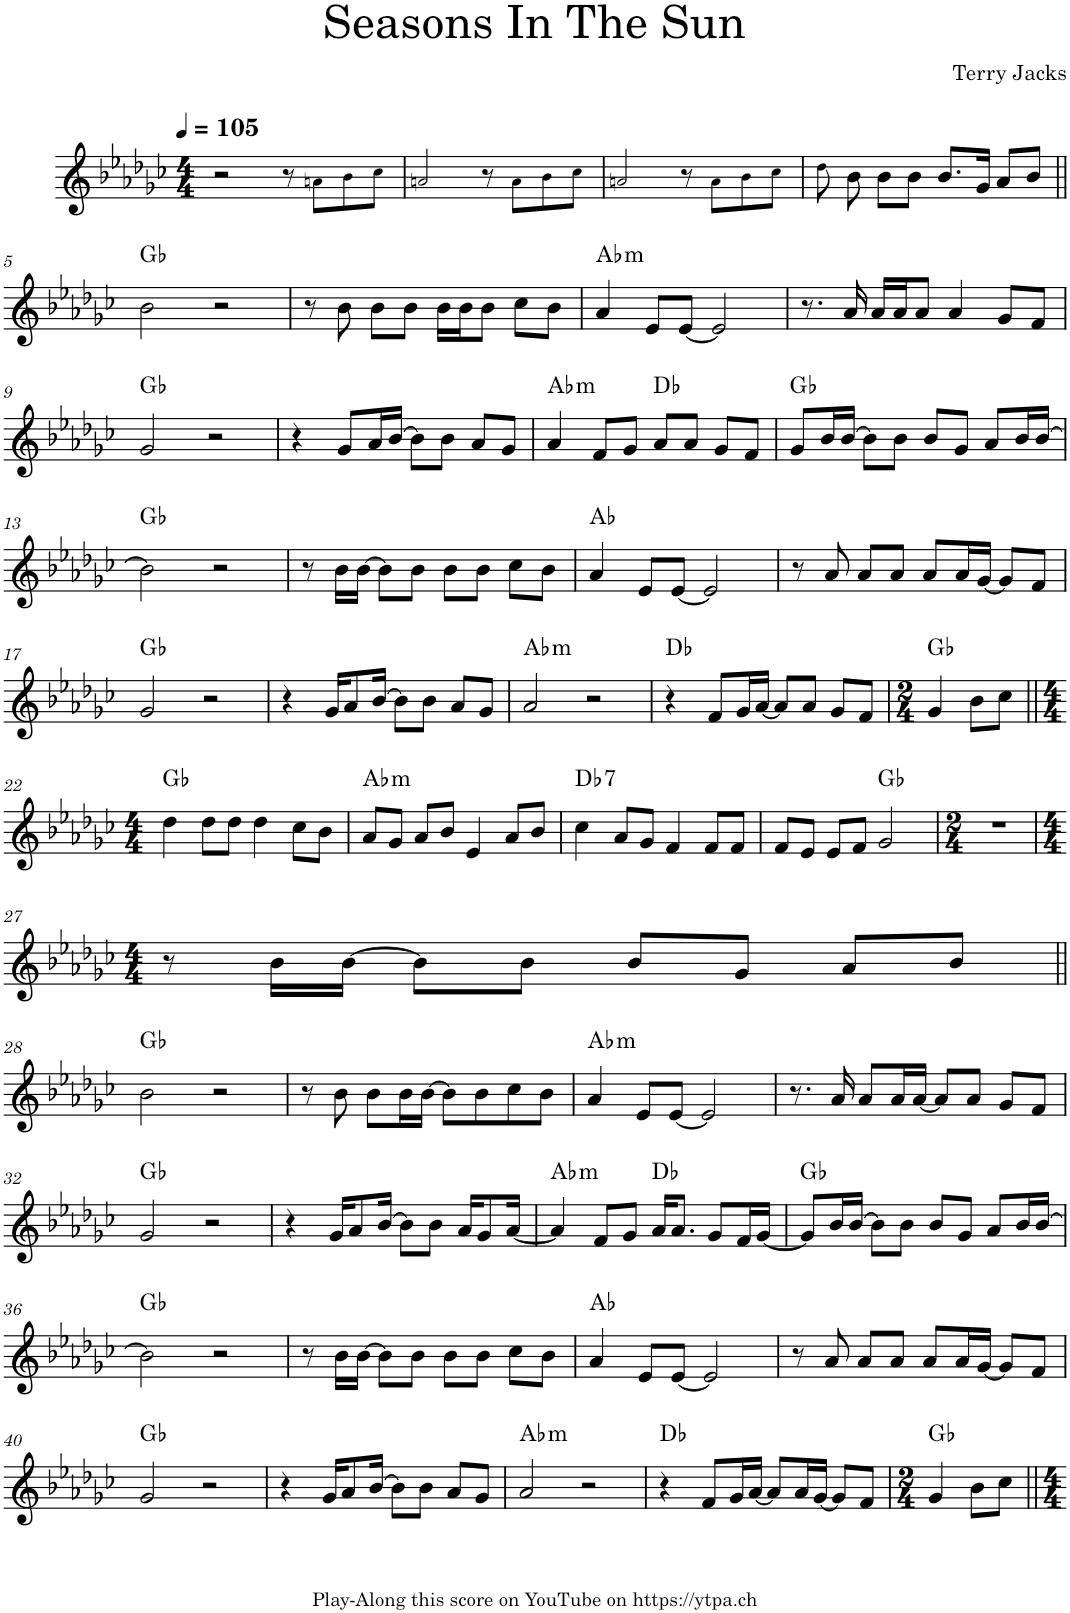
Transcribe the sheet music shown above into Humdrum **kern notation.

**kern	**harte
*part1	*part1
*staff1	*
*I"Piano	*
*I'Pno.	*
*clefG2	*
*k[b-e-a-d-g-c-]	*
*M4/4	*
*MM105	*
=1	=1
2r	.
8r	.
8an!\L	.
8b-!\	.
8cc-!\J	.
=2	=2
2an!/	.
8r	.
8a!\L	.
8b-!\	.
8cc-!\J	.
=3	=3
2an!/	.
8r	.
8a!\L	.
8b-!\	.
8cc-!\J	.
=4	=4
8dd-!\	.
8b-\	.
8b-\L	.
8b-\J	.
8.b-/L	.
16g-/Jk	.
8a-/L	.
8b-/J	.
!!LO:LB:g=z
=5||	=5||
2b-\	Gb:maj
2r	.
=6	=6
8r	.
8b-\	.
8b-\L	.
8b-\J	.
16b-\LL	.
16b-\J	.
8b-\J	.
8cc-\L	.
8b-\J	.
=7	=7
!	!LO:H:kt=m
4a-/	Ab:min
8e-/L	.
[8e-/J	.
2e-/]	.
=8	=8
8.r	.
16a-/	.
16a-/LL	.
16a-/J	.
8a-/J	.
4a-/	.
8g-/L	.
8f/J	.
!!LO:LB:g=z
=9	=9
2g-/	Gb:maj
2r	.
=10	=10
4r	.
8g-/L	.
16a-/L	.
[16b-/JJ	.
8b-\L]	.
8b-\J	.
8a-/L	.
8g-/J	.
=11	=11
!	!LO:H:kt=m
4a-/	Ab:min
8f/L	.
8g-/J	.
8a-/L	Db:maj
8a-/J	.
8g-/L	.
8f/J	.
=12	=12
8g-/L	Gb:maj
16b-/L	.
[16b-/JJ	.
8b-\L]	.
8b-\J	.
8b-/L	.
8g-/J	.
8a-/L	.
16b-/L	.
[16b-/JJ	.
!!LO:LB:g=z
=13	=13
2b-\]	Gb:maj
2r	.
=14	=14
8r	.
16b-\LL	.
[16b-\JJ	.
8b-\L]	.
8b-\J	.
8b-\L	.
8b-\J	.
8cc-\L	.
8b-\J	.
=15	=15
4a-/	Ab:maj
8e-/L	.
[8e-/J	.
2e-/]	.
=16	=16
8r	.
8a-/	.
8a-/L	.
8a-/J	.
8a-/L	.
16a-/L	.
[16g-/JJ	.
8g-/L]	.
8f/J	.
!!LO:LB:g=z
=17	=17
2g-/	Gb:maj
2r	.
=18	=18
4r	.
16g-/KL	.
8a-/	.
[16b-/Jk	.
8b-\L]	.
8b-\J	.
8a-/L	.
8g-/J	.
=19	=19
!	!LO:H:kt=m
2a-/	Ab:min
2r	.
=20	=20
4r	Db:maj
8f/L	.
16g-/L	.
[16a-/JJ	.
8a-/L]	.
8a-/J	.
8g-/L	.
8f/J	.
=21	=21
*M2/4	*
4g-/	Gb:maj
8b-\L	.
8cc-\J	.
!!LO:LB:g=z
=22||	=22||
*M4/4	*
4dd-\	Gb:maj
8dd-\L	.
8dd-\J	.
4dd-\	.
8cc-\L	.
8b-\J	.
=23	=23
!	!LO:H:kt=m
8a-/L	Ab:min
8g-/J	.
8a-/L	.
8b-/J	.
4e-/	.
8a-/L	.
8b-/J	.
=24	=24
!	!LO:H:kt=7
4cc-\	Db:7
8a-/L	.
8g-/J	.
4f/	.
8f/L	.
8f/J	.
=25	=25
8f/L	.
8e-/J	.
8e-/L	.
8f/J	.
2g-/	Gb:maj
=26	=26
*M2/4	*
2r	.
!!LO:LB:g=z
=27	=27
*M4/4	*
8r	.
16b-\LL	.
[16b-\JJ	.
8b-\L]	.
8b-\J	.
8b-/L	.
8g-/J	.
8a-/L	.
8b-/J	.
!!LO:LB:g=z
=28||	=28||
2b-\	Gb:maj
2r	.
=29	=29
8r	.
8b-\	.
8b-\L	.
16b-\L	.
[16b-\JJ	.
8b-\L]	.
8b-\	.
8cc-\	.
8b-\J	.
=30	=30
!	!LO:H:kt=m
4a-/	Ab:min
8e-/L	.
[8e-/J	.
2e-/]	.
=31	=31
8.r	.
16a-/	.
8a-/L	.
16a-/L	.
[16a-/JJ	.
8a-/L]	.
8a-/J	.
8g-/L	.
8f/J	.
!!LO:LB:g=z
=32	=32
2g-/	Gb:maj
2r	.
=33	=33
4r	.
16g-/KL	.
8a-/	.
[16b-/Jk	.
8b-\L]	.
8b-\J	.
16a-/KL	.
8g-/	.
[16a-/Jk	.
=34	=34
!	!LO:H:kt=m
4a-/]	Ab:min
8f/L	.
8g-/J	.
16a-/KL	Db:maj
8.a-/J	.
8g-/L	.
16f/L	.
[16g-/JJ	.
=35	=35
8g-/L]	Gb:maj
16b-/L	.
[16b-/JJ	.
8b-\L]	.
8b-\J	.
8b-/L	.
8g-/J	.
8a-/L	.
16b-/L	.
[16b-/JJ	.
!!LO:LB:g=z
=36	=36
2b-\]	Gb:maj
2r	.
=37	=37
8r	.
16b-\LL	.
[16b-\JJ	.
8b-\L]	.
8b-\J	.
8b-\L	.
8b-\J	.
8cc-\L	.
8b-\J	.
=38	=38
4a-/	Ab:maj
8e-/L	.
[8e-/J	.
2e-/]	.
=39	=39
8r	.
8a-/	.
8a-/L	.
8a-/J	.
8a-/L	.
16a-/L	.
[16g-/JJ	.
8g-/L]	.
8f/J	.
!!LO:LB:g=z
=40	=40
2g-/	Gb:maj
2r	.
=41	=41
4r	.
16g-/KL	.
8a-/	.
[16b-/Jk	.
8b-\L]	.
8b-\J	.
8a-/L	.
8g-/J	.
=42	=42
!	!LO:H:kt=m
2a-/	Ab:min
2r	.
=43	=43
4r	Db:maj
8f/L	.
16g-/L	.
[16a-/JJ	.
8a-/L]	.
16a-/L	.
[16g-/JJ	.
8g-/L]	.
8f/J	.
=44	=44
*M2/4	*
4g-/	Gb:maj
8b-\L	.
8cc-\J	.
=||	=||
*-	*-
